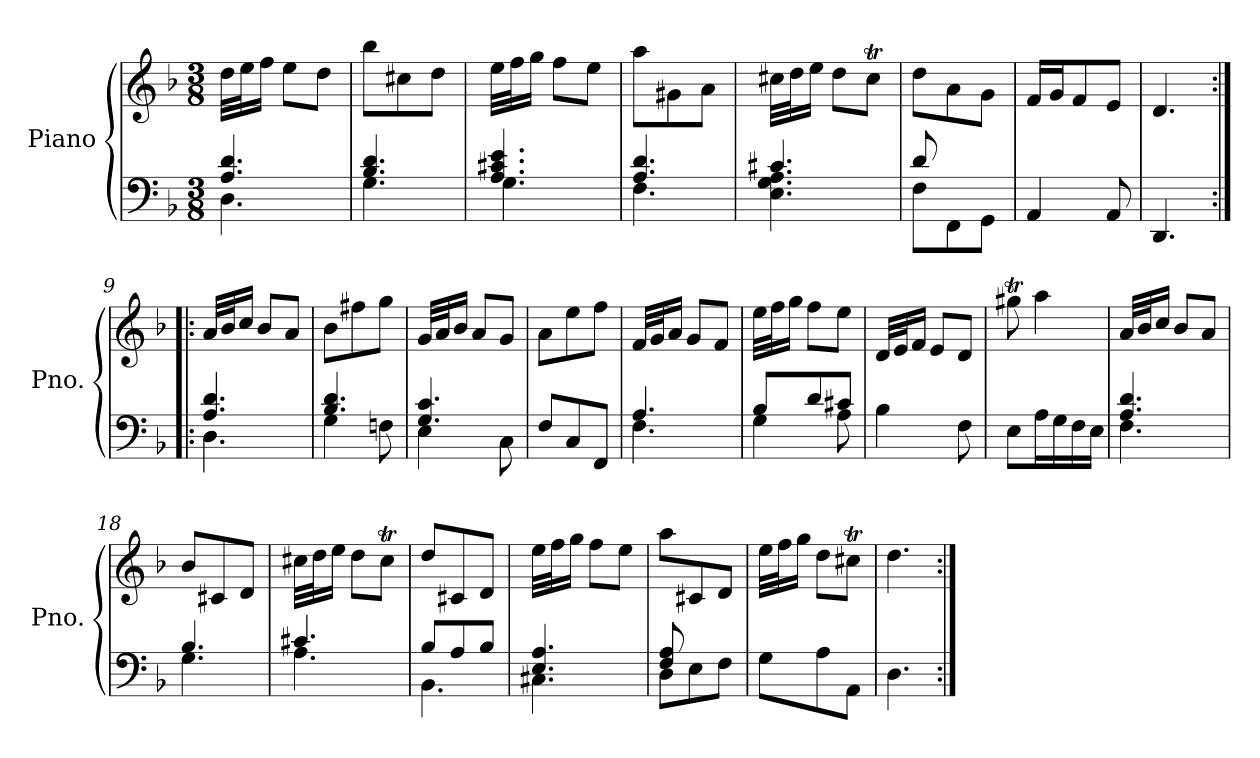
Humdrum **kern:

**kern	**kern
*part1	*part1
*staff2	*staff1
*I"Piano	*
*I'Pno.	*
*clefF4	*clefG2
*k[b-]	*k[b-]
*M3/8	*M3/8
*MM35	*MM35
=1	=1
*^	*
4.A/ 4.d/	4.D\	32dd\LLL
.	.	32ee\J
.	.	16ff\JJ
.	.	8ee\L
.	.	8dd\J
=2	=2	=2
4.B-/ 4.d/	4.G\	8bb-\L
.	.	8cc#X\
.	.	8dd\J
=3	=3	=3
4.A/ 4.c#X/ 4.e/	4.G\	32ee\LLL
.	.	32ff\J
.	.	16gg\JJ
.	.	8ff\L
.	.	8ee\J
=4	=4	=4
4.A/ 4.d/	4.F\	8aa\L
.	.	8g#X\
.	.	8a\J
=5	=5	=5
4.c#X/	4.E\ 4.G\ 4.A\	32cc#X\LLL
.	.	32dd\J
.	.	16ee\JJ
.	.	8dd\L
.	.	8cc#t\J
!!LO:LB:g=z
=6	=6	=6
8F\L	8d/	8dd\L
8FF\	4ryy	8a\
8GG\J	.	8g\J
*v	*v	*
=7	=7
4AA/	16f/LL
.	16g/J
.	8f/
8AA/	8e/J
=8	=8
4.DD/	4.d/
=9:|!|:	=9:|!|:
*^	*
4.A/ 4.d/	4.D\	32a/LLL
.	.	32b-/J
.	.	16cc/JJ
.	.	8b-/L
.	.	8a/J
=10	=10	=10
4.B-/ 4.d/	4G\	8b-\L
.	.	8ff#X\
.	8Fn\	8gg\J
=11	=11	=11
4.G/ 4.c/	4E\	32g/LLL
.	.	32a/J
.	.	16b-/JJ
.	.	8a/L
.	8C\	8g/J
*v	*v	*
=12	=12
8F/L	8a\L
8C/	8ee\
8FF/J	8ff\J
!!LO:LB:g=z
=13	=13
*^	*
4.A/	4.F\	32f/LLL
.	.	32g/J
.	.	16a/JJ
.	.	8g/L
.	.	8f/J
=14	=14	=14
8B-/L	4G\	32ee\LLL
.	.	32ff\J
.	.	16gg\JJ
8d/	.	8ff\L
8c#X/J	8A\	8ee\J
*v	*v	*
=15	=15
4B-\	32d/LLL
.	32e/J
.	16f/JJ
.	8e/L
8F\	8d/J
=16	=16
8E\L	8gg#Xt\
16A\L	4aa\
16G\	.
16F\	.
16E\JJ	.
=17	=17
*^	*
4.A/ 4.d/	4.F\	32a/LLL
.	.	32b-/J
.	.	16cc/JJ
.	.	8b-/L
.	.	8a/J
=18	=18	=18
4.B-/	4.G\	8b-/L
.	.	8c#X/
.	.	8d/J
!!LO:LB:g=z
=19	=19	=19
4.c#X/	4.A\	32cc#X\LLL
.	.	32dd\J
.	.	16ee\JJ
.	.	8dd\L
.	.	8cc#t\J
=20	=20	=20
8B-/L	4.BB-\	8dd/L
8A/	.	8c#X/
8B-/J	.	8d/J
=21	=21	=21
4.E/ 4.A/	4.C#X\	32ee\LLL
.	.	32ff\J
.	.	16gg\JJ
.	.	8ff\L
.	.	8ee\J
=22	=22	=22
8D\L	8F/ 8A/	8aa\L
8E\	4ryy	8c#X/
8F\J	.	8d/J
*v	*v	*
=23	=23
8G\L	32ee\LLL
.	32ff\J
.	16gg\JJ
8A\	8dd\L
8AA\J	8cc#Xt\J
=24	=24
4.D\	4.dd\
=:|!	=:|!
*-	*-
